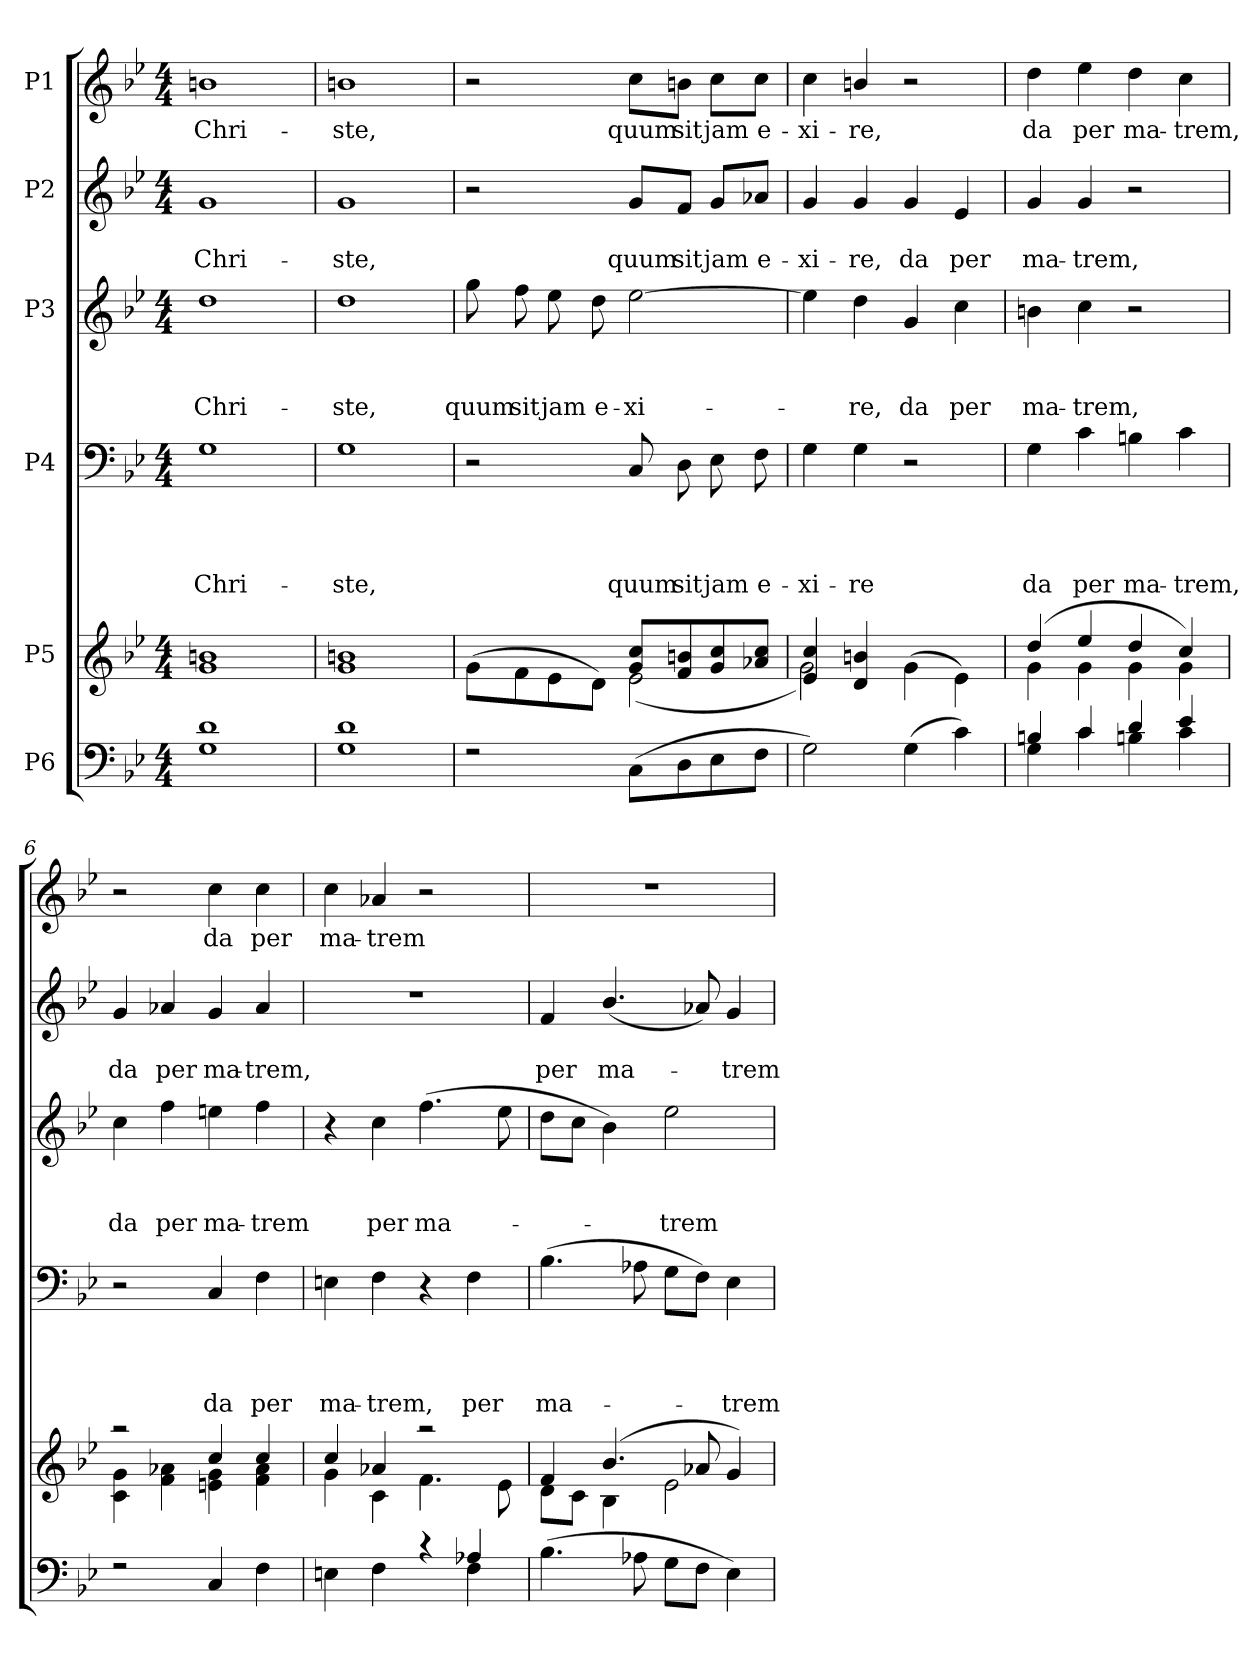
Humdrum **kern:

**kern	**kern	**kern	**text	**text	**text	**text	**kern	**text	**text	**text	**kern	**text	**text	**kern	**text
*part6	*part5	*part4	*part4	*part4	*part4	*part4	*part3	*part3	*part3	*part3	*part2	*part2	*part2	*part1	*part1
*staff6	*staff5	*staff4	*staff4	*staff4	*staff4	*staff4	*staff3	*staff3	*staff3	*staff3	*staff2	*staff2	*staff2	*staff1	*staff1
*I"P6	*I"P5	*I"P4	*	*	*	*	*I"P3	*	*	*	*I"P2	*	*	*I"P1	*
*clefF4	*clefG2	*clefF4	*	*	*	*	*clefG2	*	*	*	*clefG2	*	*	*clefG2	*
*	*	*	*	*	*	*	*ITrd7c12	*	*	*	*	*	*	*	*
*k[b-e-]	*k[b-e-]	*k[b-e-]	*	*	*	*	*k[b-e-]	*	*	*	*k[b-e-]	*	*	*k[b-e-]	*
*B-:	*B-:	*B-:	*	*	*	*	*B-:	*	*	*	*B-:	*	*	*B-:	*
*M4/4	*M4/4	*M4/4	*	*	*	*	*M4/4	*	*	*	*M4/4	*	*	*M4/4	*
*MM56	*MM56	*MM56	*	*	*	*	*MM56	*	*	*	*MM56	*	*	*MM56	*
=1	=1	=1	=1	=1	=1	=1	=1	=1	=1	=1	=1	=1	=1	=1	=1
*^	*^	*	*	*	*	*	*	*	*	*	*	*	*	*	*
!	!	!	!	!	!	!	!	!LO:LY:b	!	!	!	!LO:LY:b	!	!	!LO:LY:b	!	!LO:LY:b
1G 1d	1ryy	1g 1bn	1ryy	1G	.	.	.	Chri-	1d	.	.	Chri-	1g	.	Chri-	1bn	Chri-
=2	=2	=2	=2	=2	=2	=2	=2	=2	=2	=2	=2	=2	=2	=2	=2	=2	=2
!	!	!	!	!	!	!	!	!LO:LY:b	!	!	!	!LO:LY:b	!	!	!LO:LY:b	!	!LO:LY:b
1G 1d	1ryy	1g 1bn	1ryy	1G	.	.	.	-ste,	1d	.	.	-ste,	1g	.	-ste,	1bn	-ste,
=3	=3	=3	=3	=3	=3	=3	=3	=3	=3	=3	=3	=3	=3	=3	=3	=3	=3
!	!	!	!	!	!	!	!	!	!	!	!	!LO:LY:b	!	!	!	!	!
2r	1ryy	2ryy	(<8g\L	2r	.	.	.	.	8g\	.	.	quum	2r	.	.	2r	.
!	!	!	!	!	!	!	!	!	!	!	!	!LO:LY:b	!	!	!	!	!
.	.	.	8f\	.	.	.	.	.	8f\	.	.	sit	.	.	.	.	.
!	!	!	!	!	!	!	!	!	!	!	!	!LO:LY:b	!	!	!	!	!
.	.	.	8e-\	.	.	.	.	.	8e-\	.	.	jam	.	.	.	.	.
!	!	!	!	!	!	!	!	!	!	!	!	!LO:LY:b	!	!	!	!	!
.	.	.	8d\J)	.	.	.	.	.	8d\	.	.	e-	.	.	.	.	.
!	!	!	!	!	!	!	!	!LO:LY:b	!	!	!	!LO:LY:b	!	!	!LO:LY:b	!	!LO:LY:b
(>8C\L	.	8g/ 8cc/L	(<2e-\	8C/	.	.	.	quum	[>2e-\	.	.	-xi-	8g/L	.	quum	8cc\L	quum
!	!	!	!	!	!	!	!	!LO:LY:b	!	!	!	!	!	!	!LO:LY:b	!	!LO:LY:b
8D\	.	8f/ 8bn/	.	8D\	.	.	.	sit	.	.	.	.	8f/J	.	sit	8bn\J	sit
!	!	!	!	!	!	!	!	!LO:LY:b	!	!	!	!	!	!	!LO:LY:b	!	!LO:LY:b
8E-\	.	8g/ 8cc/	.	8E-\	.	.	.	jam	.	.	.	.	8g/L	.	jam	8cc\L	jam
!	!	!	!	!	!	!	!	!LO:LY:b	!	!	!	!	!	!	!LO:LY:b	!	!LO:LY:b
8F\J	.	8a-X/ 8cc/J	.	8F\	.	.	.	e-	.	.	.	.	8a-X/J	.	e-	8cc\J	e-
=4	=4	=4	=4	=4	=4	=4	=4	=4	=4	=4	=4	=4	=4	=4	=4	=4	=4
!	!	!	!	!	!	!	!	!LO:LY:b	!	!	!	!	!	!	!LO:LY:b	!	!LO:LY:b
2G\)	1ryy	4e-/ 4cc/	2g\)	4G\	.	.	.	-xi-	4e-\]	.	.	.	4g/	.	-xi-	4cc\	-xi-
!	!	!	!	!	!	!	!	!LO:LY:b	!	!	!	!LO:LY:b	!	!	!LO:LY:b	!	!LO:LY:b
.	.	4d/ 4bn/	.	4G\	.	.	.	-re	4d\	.	.	-re,	4g/	.	-re,	4bn/	-re,
!	!	!	!	!	!	!	!	!	!	!	!	!LO:LY:b	!	!	!LO:LY:b	!	!
(>4G\	.	2ryy	(<4g\	2r	.	.	.	.	4G/	.	.	da	4g/	.	da	2r	.
!	!	!	!	!	!	!	!	!	!	!	!	!LO:LY:b	!	!	!LO:LY:b	!	!
4c\)	.	.	4e-\)	.	.	.	.	.	4c\	.	.	per	4e-/	.	per	.	.
=5	=5	=5	=5	=5	=5	=5	=5	=5	=5	=5	=5	=5	=5	=5	=5	=5	=5
!	!	!	!	!	!	!	!	!LO:LY:b	!	!	!	!LO:LY:b	!	!	!LO:LY:b	!	!LO:LY:b
4Bn/	4G\	(>4dd/	4g\	4G\	.	.	.	da	4Bn\	.	.	ma-	4g/	.	ma-	4dd\	da
!	!	!	!	!	!	!	!	!LO:LY:b	!	!	!	!LO:LY:b	!	!	!LO:LY:b	!	!LO:LY:b
4c/	4c\	4ee-/	4g\	4c\	.	.	.	per	4c\	.	.	-trem,	4g/	.	-trem,	4ee-\	per
!	!	!	!	!	!	!	!	!LO:LY:b	!	!	!	!	!	!	!	!	!LO:LY:b
4d/	4Bni\	4dd/	4g\	4Bn\	.	.	.	ma-	2r	.	.	.	2r	.	.	4dd\	ma-
!	!	!	!	!	!	!	!	!LO:LY:b	!	!	!	!	!	!	!	!	!LO:LY:b
4e-/	4c\	4cc/)	4g\	4c\	.	.	.	-trem,	.	.	.	.	.	.	.	4cc\	-trem,
=6	=6	=6	=6	=6	=6	=6	=6	=6	=6	=6	=6	=6	=6	=6	=6	=6	=6
!	!	!	!	!	!	!	!	!	!	!	!	!LO:LY:b	!	!	!LO:LY:b	!	!
2r	1ryy	2raa	4c\ 4g\	2r	.	.	.	.	4c\	.	.	da	4g/	.	da	2r	.
!	!	!	!	!	!	!	!	!	!	!	!	!LO:LY:b	!	!	!LO:LY:b	!	!
.	.	.	4f\ 4a-X\	.	.	.	.	.	4f\	.	.	per	4a-X/	.	per	.	.
!	!	!	!	!	!	!	!	!LO:LY:b	!	!	!	!LO:LY:b	!	!	!LO:LY:b	!	!LO:LY:b
4C/	.	4cc/	4en\ 4g\	4C/	.	.	.	da	4en\	.	.	ma-	4g/	.	ma-	4cc\	da
!	!	!	!	!	!	!	!	!LO:LY:b	!	!	!	!LO:LY:b	!	!	!LO:LY:b	!	!LO:LY:b
4F\	.	4cc/	4f\ 4a-\	4F\	.	.	.	per	4f\	.	.	-trem	4a-/	.	-trem,	4cc\	per
!!LO:LB:g=z
=7	=7	=7	=7	=7	=7	=7	=7	=7	=7	=7	=7	=7	=7	=7	=7	=7	=7
!	!	!	!	!	!	!	!	!LO:LY:b	!	!	!	!	!	!	!	!	!LO:LY:b
2ryy	4En\	4cc/	4g\	4En\	.	.	.	ma-	4r	.	.	.	1r	.	.	4cc\	ma-
!	!	!	!	!	!	!	!	!LO:LY:b	!	!	!	!LO:LY:b	!	!	!	!	!LO:LY:b
.	4F\	4a-X/	4c\	4F\	.	.	.	-trem,	4c\	.	.	per	.	.	.	4a-X/	-trem
!	!	!	!	!	!	!	!	!	!	!	!	!LO:LY:b	!	!	!	!	!
4rc	4ryy	2raa	4.f\	4r	.	.	.	.	(>4.f\	.	.	ma-	.	.	.	2r	.
!	!	!	!	!	!	!	!	!LO:LY:b	!	!	!	!	!	!	!	!	!
4A-X/	4F\	.	.	4F\	.	.	.	per	.	.	.	.	.	.	.	.	.
.	.	.	8e-\	.	.	.	.	.	8e-\	.	.	.	.	.	.	.	.
=8	=8	=8	=8	=8	=8	=8	=8	=8	=8	=8	=8	=8	=8	=8	=8	=8	=8
!	!	!	!	!	!	!	!	!LO:LY:b	!	!	!	!	!	!	!LO:LY:b	!	!
(>4.B-\	1ryy	4f/	8d\L	(>4.B-\	.	.	.	ma-	8d\L	.	.	.	4f/	.	per	1r	.
.	.	.	8c\J	.	.	.	.	.	8c\J	.	.	.	.	.	.	.	.
!	!	!	!	!	!	!	!	!	!	!	!	!	!	!	!LO:LY:b	!	!
.	.	(>4.b-/	4B-\	.	.	.	.	.	4B-\)	.	.	.	(<4.b-/	.	ma-	.	.
8A-X\	.	.	.	8A-X\	.	.	.	.	.	.	.	.	.	.	.	.	.
!	!	!	!	!	!	!	!	!	!	!	!	!LO:LY:b	!	!	!	!	!
8G\L	.	.	2e-\	8G\L	.	.	.	.	2e-\	.	.	-trem	.	.	.	.	.
8F\J	.	8a-X/	.	8F\J)	.	.	.	.	.	.	.	.	8a-X/)	.	.	.	.
!	!	!	!	!	!	!	!	!LO:LY:b	!	!	!	!	!	!	!LO:LY:b	!	!
4E-\)	.	4g/)	.	4E-\	.	.	.	-trem	.	.	.	.	4g/	.	-trem	.	.
*v	*v	*	*	*	*	*	*	*	*	*	*	*	*	*	*	*	*
*	*v	*v	*	*	*	*	*	*	*	*	*	*	*	*	*	*
=	=	=	=	=	=	=	=	=	=	=	=	=	=	=	=
*-	*-	*-	*-	*-	*-	*-	*-	*-	*-	*-	*-	*-	*-	*-	*-
